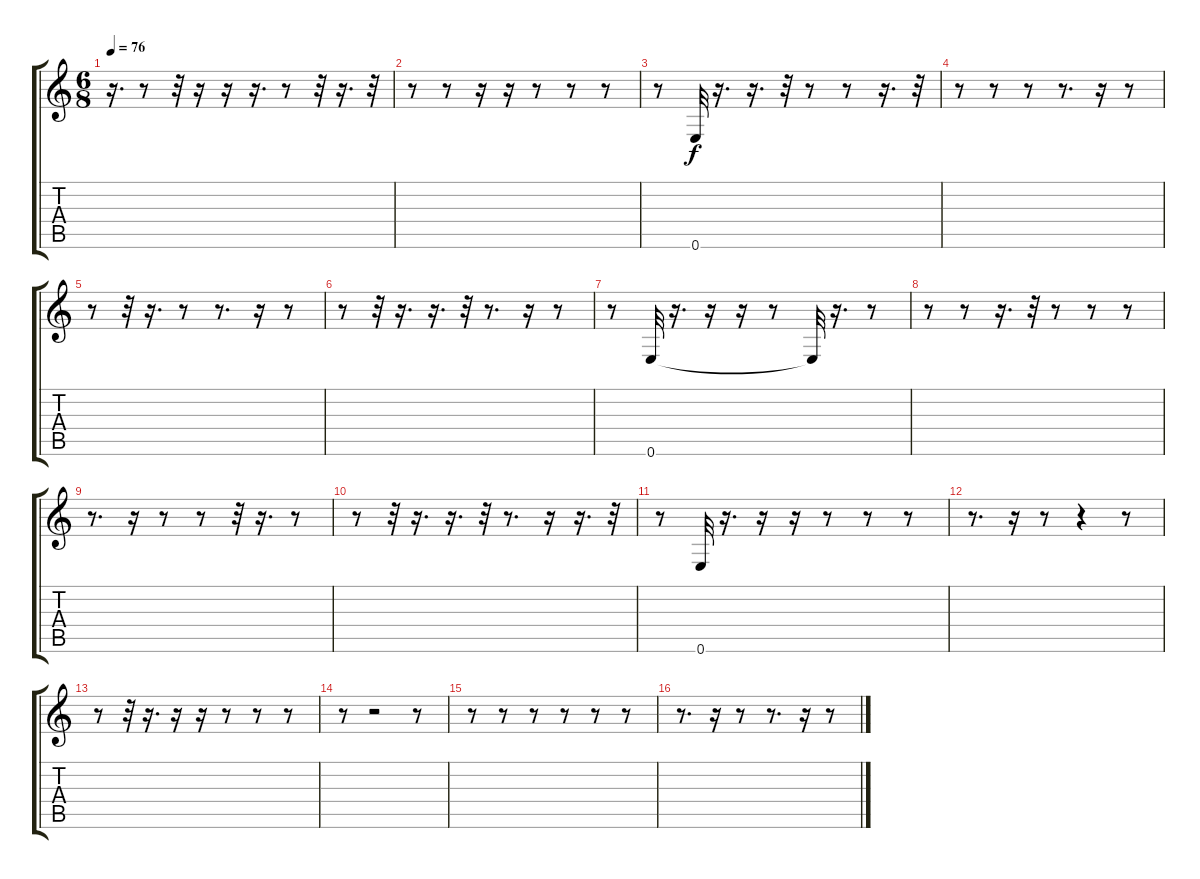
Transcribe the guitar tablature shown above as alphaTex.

\track "" {instrument fretlessbass}
\staff {score tabs}
\tuning (E4 B3 G3 D3 A2 E2) {hide}
\ts (6 8)
\tempo 76
\clef g2
\ks c
r.16{d dy f} r.8 r.32 r.16 r.16 r.16{d} r.8 r.32 r.16{d} r.32 |
r.8 r.8 r.16 r.16 r.8 r.8 r.8 |
r.8 0.6.32 r.16{d} r.16{d} r.32 r.8 r.8 r.16{d} r.32 |
r.8 r.8 r.8 r.8{d} r.16 r.8 |
r.8 r.32 r.16{d} r.8 r.8{d} r.16 r.8 |
r.8 r.32 r.16{d} r.16{d} r.32 r.8{d} r.16 r.8 |
r.8 0.6.32 r.16{d} r.16 r.16 r.8 0.6{t}.32 r.16{d} r.8 |
r.8 r.8 r.16{d} r.32 r.8 r.8 r.8 |
r.8{d} r.16 r.8 r.8 r.32 r.16{d} r.8 |
r.8 r.32 r.16{d} r.16{d} r.32 r.8{d} r.16 r.16{d} r.32 |
r.8 0.6.32 r.16{d} r.16 r.16 r.8 r.8 r.8 |
r.8{d} r.16 r.8 r.4 r.8 |
r.8 r.32 r.16{d} r.16 r.16 r.8 r.8 r.8 |
r.8 r.2 r.8 |
r.8 r.8 r.8 r.8 r.8 r.8 |
r.8{d} r.16 r.8 r.8{d} r.16 r.8
